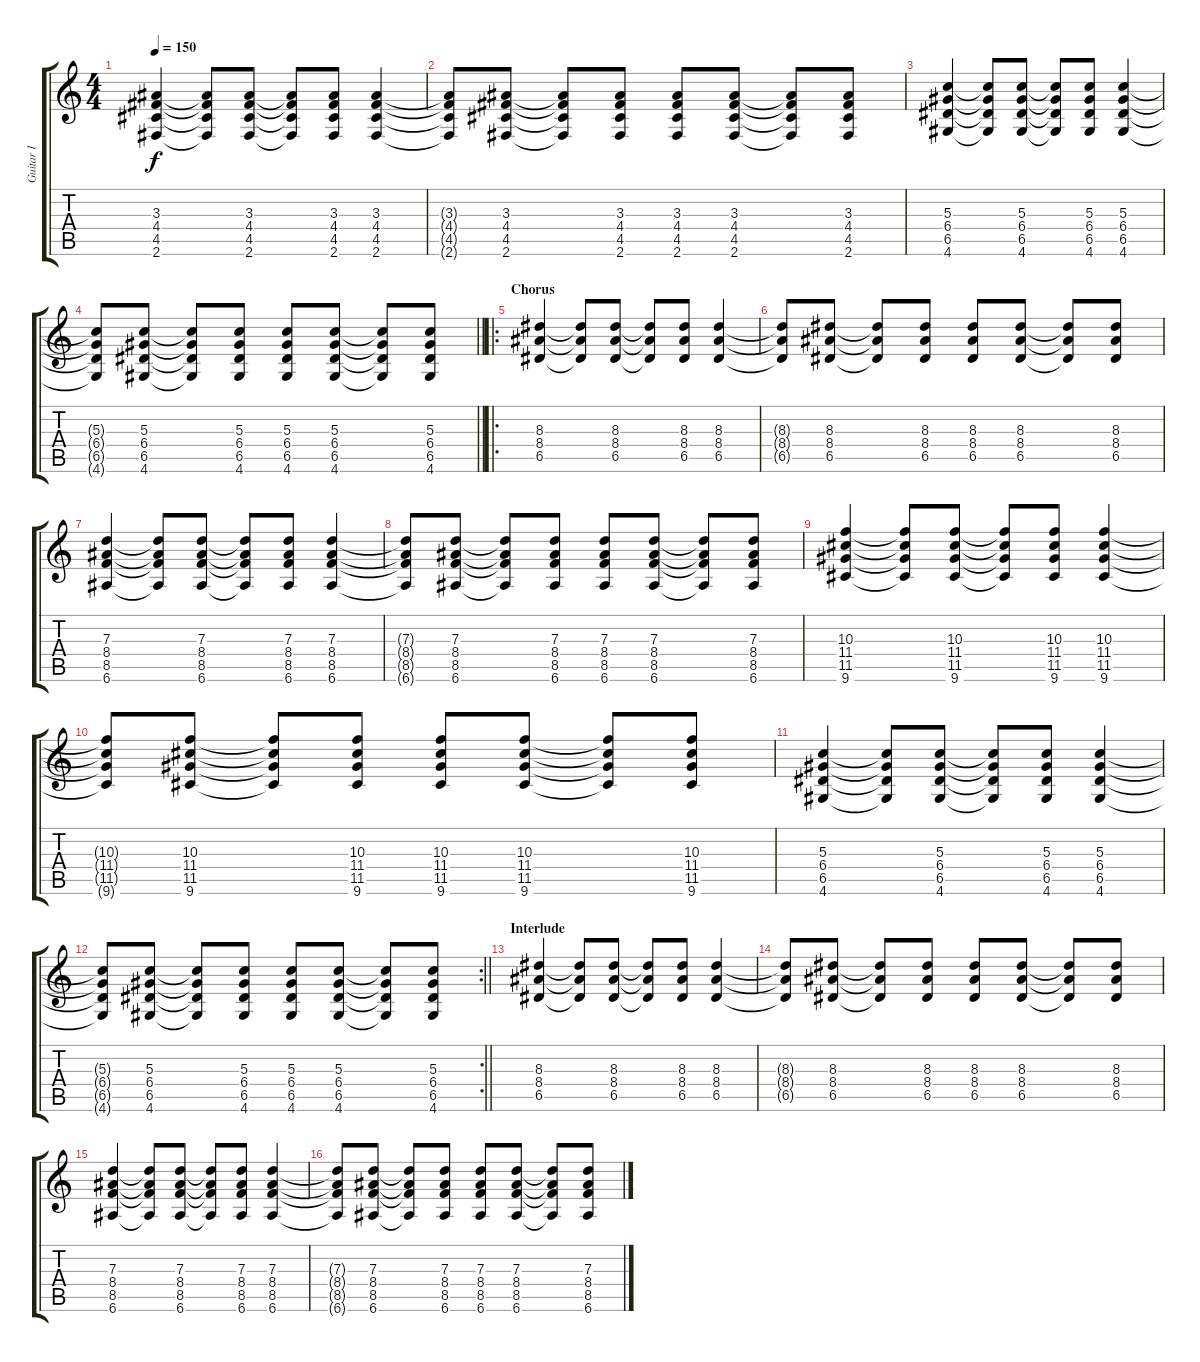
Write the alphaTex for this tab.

\track ("Guitar I" "Guitar I") {instrument acousticguitarsteel}
\staff {score tabs}
\tuning (E4 B3 G3 D3 A2 E2) {hide}
\ts (4 4)
\tempo 150
\clef g2
\ks c
(3.3 4.4 4.5 2.6).4{dy f} (3.3{t} 4.4{t} 4.5{t} 2.6{t}).8 (3.3 4.4 4.5 2.6).8 (3.3{t} 4.4{t} 4.5{t} 2.6{t}).8 (3.3 4.4 4.5 2.6).8 (3.3 4.4 4.5 2.6).4 |
(3.3{t} 4.4{t} 4.5{t} 2.6{t}).8 (3.3 4.4 4.5 2.6).8 (3.3{t} 4.4{t} 4.5{t} 2.6{t}).8 (3.3 4.4 4.5 2.6).8 (3.3 4.4 4.5 2.6).8 (3.3 4.4 4.5 2.6).8 (3.3{t} 4.4{t} 4.5{t} 2.6{t}).8 (3.3 4.4 4.5 2.6).8 |
(5.3 6.4 6.5 4.6).4 (5.3{t} 6.4{t} 6.5{t} 4.6{t}).8 (5.3 6.4 6.5 4.6).8 (5.3{t} 6.4{t} 6.5{t} 4.6{t}).8 (5.3 6.4 6.5 4.6).8 (5.3 6.4 6.5 4.6).4 |
\barLineRight lightlight
(5.3{t} 6.4{t} 6.5{t} 4.6{t}).8 (5.3 6.4 6.5 4.6).8 (5.3{t} 6.4{t} 6.5{t} 4.6{t}).8 (5.3 6.4 6.5 4.6).8 (5.3 6.4 6.5 4.6).8 (5.3 6.4 6.5 4.6).8 (5.3{t} 6.4{t} 6.5{t} 4.6{t}).8 (5.3 6.4 6.5 4.6).8 |
\ro
\section ("" "Chorus")
(8.3 8.4 6.5).4 (8.3{t} 8.4{t} 6.5{t}).8 (8.3 8.4 6.5).8 (8.3{t} 8.4{t} 6.5{t}).8 (8.3 8.4 6.5).8 (8.3 8.4 6.5).4 |
(8.3{t} 8.4{t} 6.5{t}).8 (8.3 8.4 6.5).8 (8.3{t} 8.4{t} 6.5{t}).8 (8.3 8.4 6.5).8 (8.3 8.4 6.5).8 (8.3 8.4 6.5).8 (8.3{t} 8.4{t} 6.5{t}).8 (8.3 8.4 6.5).8 |
(7.3 8.4 8.5 6.6).4 (7.3{t} 8.4{t} 8.5{t} 6.6{t}).8 (7.3 8.4 8.5 6.6).8 (7.3{t} 8.4{t} 8.5{t} 6.6{t}).8 (7.3 8.4 8.5 6.6).8 (7.3 8.4 8.5 6.6).4 |
(7.3{t} 8.4{t} 8.5{t} 6.6{t}).8 (7.3 8.4 8.5 6.6).8 (7.3{t} 8.4{t} 8.5{t} 6.6{t}).8 (7.3 8.4 8.5 6.6).8 (7.3 8.4 8.5 6.6).8 (7.3 8.4 8.5 6.6).8 (7.3{t} 8.4{t} 8.5{t} 6.6{t}).8 (7.3 8.4 8.5 6.6).8 |
(10.3 11.4 11.5 9.6).4 (10.3{t} 11.4{t} 11.5{t} 9.6{t}).8 (10.3 11.4 11.5 9.6).8 (10.3{t} 11.4{t} 11.5{t} 9.6{t}).8 (10.3 11.4 11.5 9.6).8 (10.3 11.4 11.5 9.6).4 |
(10.3{t} 11.4{t} 11.5{t} 9.6{t}).8 (10.3 11.4 11.5 9.6).8 (10.3{t} 11.4{t} 11.5{t} 9.6{t}).8 (10.3 11.4 11.5 9.6).8 (10.3 11.4 11.5 9.6).8 (10.3 11.4 11.5 9.6).8 (10.3{t} 11.4{t} 11.5{t} 9.6{t}).8 (10.3 11.4 11.5 9.6).8 |
(5.3 6.4 6.5 4.6).4 (5.3{t} 6.4{t} 6.5{t} 4.6{t}).8 (5.3 6.4 6.5 4.6).8 (5.3{t} 6.4{t} 6.5{t} 4.6{t}).8 (5.3 6.4 6.5 4.6).8 (5.3 6.4 6.5 4.6).4 |
\rc 2
\barLineRight lightlight
(5.3{t} 6.4{t} 6.5{t} 4.6{t}).8 (5.3 6.4 6.5 4.6).8 (5.3{t} 6.4{t} 6.5{t} 4.6{t}).8 (5.3 6.4 6.5 4.6).8 (5.3 6.4 6.5 4.6).8 (5.3 6.4 6.5 4.6).8 (5.3{t} 6.4{t} 6.5{t} 4.6{t}).8 (5.3 6.4 6.5 4.6).8 |
\section ("" "Interlude")
(8.3 8.4 6.5).4 (8.3{t} 8.4{t} 6.5{t}).8 (8.3 8.4 6.5).8 (8.3{t} 8.4{t} 6.5{t}).8 (8.3 8.4 6.5).8 (8.3 8.4 6.5).4 |
(8.3{t} 8.4{t} 6.5{t}).8 (8.3 8.4 6.5).8 (8.3{t} 8.4{t} 6.5{t}).8 (8.3 8.4 6.5).8 (8.3 8.4 6.5).8 (8.3 8.4 6.5).8 (8.3{t} 8.4{t} 6.5{t}).8 (8.3 8.4 6.5).8 |
(7.3 8.4 8.5 6.6).4 (7.3{t} 8.4{t} 8.5{t} 6.6{t}).8 (7.3 8.4 8.5 6.6).8 (7.3{t} 8.4{t} 8.5{t} 6.6{t}).8 (7.3 8.4 8.5 6.6).8 (7.3 8.4 8.5 6.6).4 |
(7.3{t} 8.4{t} 8.5{t} 6.6{t}).8 (7.3 8.4 8.5 6.6).8 (7.3{t} 8.4{t} 8.5{t} 6.6{t}).8 (7.3 8.4 8.5 6.6).8 (7.3 8.4 8.5 6.6).8 (7.3 8.4 8.5 6.6).8 (7.3{t} 8.4{t} 8.5{t} 6.6{t}).8 (7.3 8.4 8.5 6.6).8
